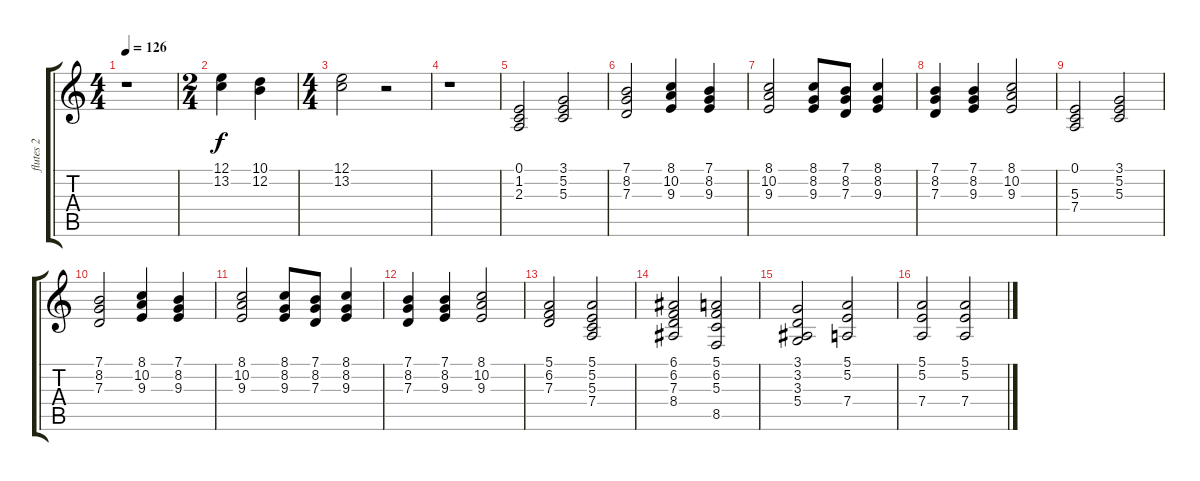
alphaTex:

\track ("flutes 2" "flutes 2") {instrument recorder}
\staff {score tabs}
\tuning (E4 B3 G3 D3 A2 E2) {hide}
\ts (4 4)
\tempo 126
\clef g2
\ks c
r.1{dy f} |
\ts (2 4)
(12.1 13.2).4 (10.1 12.2).4 |
\ts (4 4)
(12.1 13.2).2 r.2 |
r.1 |
(0.1 1.2 2.3).2 (3.1 5.2 5.3).2 |
(7.1 8.2 7.3).2 (8.1 10.2 9.3).4 (7.1 8.2 9.3).4 |
(8.1 10.2 9.3).2 (8.1 8.2 9.3).8 (7.1 8.2 7.3).8 (8.1 8.2 9.3).4 |
(7.1 8.2 7.3).4 (7.1 8.2 9.3).4 (8.1 10.2 9.3).2 |
(0.1 5.3 7.4).2 (3.1 5.2 5.3).2 |
(7.1 8.2 7.3).2 (8.1 10.2 9.3).4 (7.1 8.2 9.3).4 |
(8.1 10.2 9.3).2 (8.1 8.2 9.3).8 (7.1 8.2 7.3).8 (8.1 8.2 9.3).4 |
(7.1 8.2 7.3).4 (7.1 8.2 9.3).4 (8.1 10.2 9.3).2 |
(5.1 6.2 7.3).2 (5.1 5.2 5.3 7.4).2 |
(6.1 6.2 7.3 8.4).2 (5.1 6.2 5.3 8.5).2 |
(3.1 3.2 3.3 5.4).2 (5.1 5.2 7.4).2 |
(5.1 5.2 7.4).2 (5.1 5.2 7.4).2
